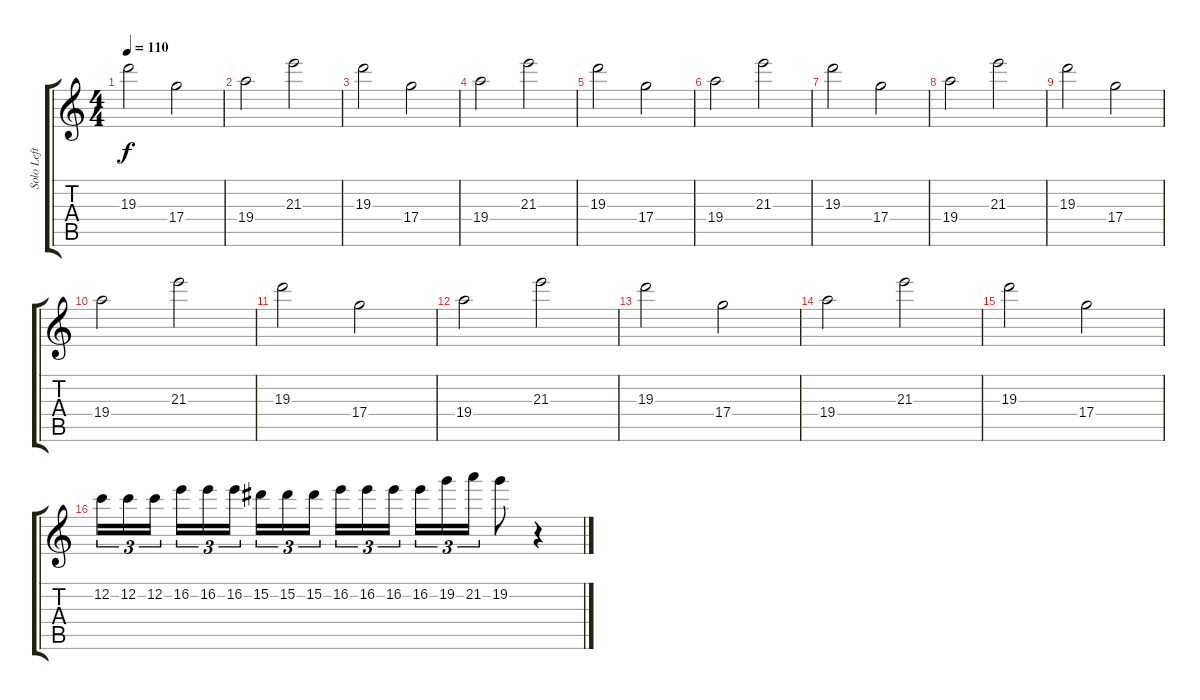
\track ("Solo Left" "Solo Left") {instrument distortionguitar}
\staff {score tabs}
\tuning (F4 C4 G3 D3 A2 E2) {hide}
\ts (4 4)
\tempo 110
\clef g2
\ks c
19.3.2{dy f} 17.4.2 |
19.4.2 21.3.2 |
19.3.2 17.4.2 |
19.4.2 21.3.2 |
19.3.2 17.4.2 |
19.4.2 21.3.2 |
19.3.2 17.4.2 |
19.4.2 21.3.2 |
19.3.2 17.4.2 |
19.4.2 21.3.2 |
19.3.2 17.4.2 |
19.4.2 21.3.2 |
19.3.2 17.4.2 |
19.4.2 21.3.2 |
19.3.2 17.4.2 |
12.2.16{tu (3 2)} 12.2.16{tu (3 2)} 12.2.16{tu (3 2) beam splitsecondary} 16.2.16{tu (3 2)} 16.2.16{tu (3 2)} 16.2.16{tu (3 2)} 15.2.16{tu (3 2)} 15.2.16{tu (3 2)} 15.2.16{tu (3 2) beam splitsecondary} 16.2.16{tu (3 2)} 16.2.16{tu (3 2)} 16.2.16{tu (3 2)} 16.2.16{tu (3 2)} 19.2.16{tu (3 2)} 21.2.16{tu (3 2)} 19.2.8 r.4
